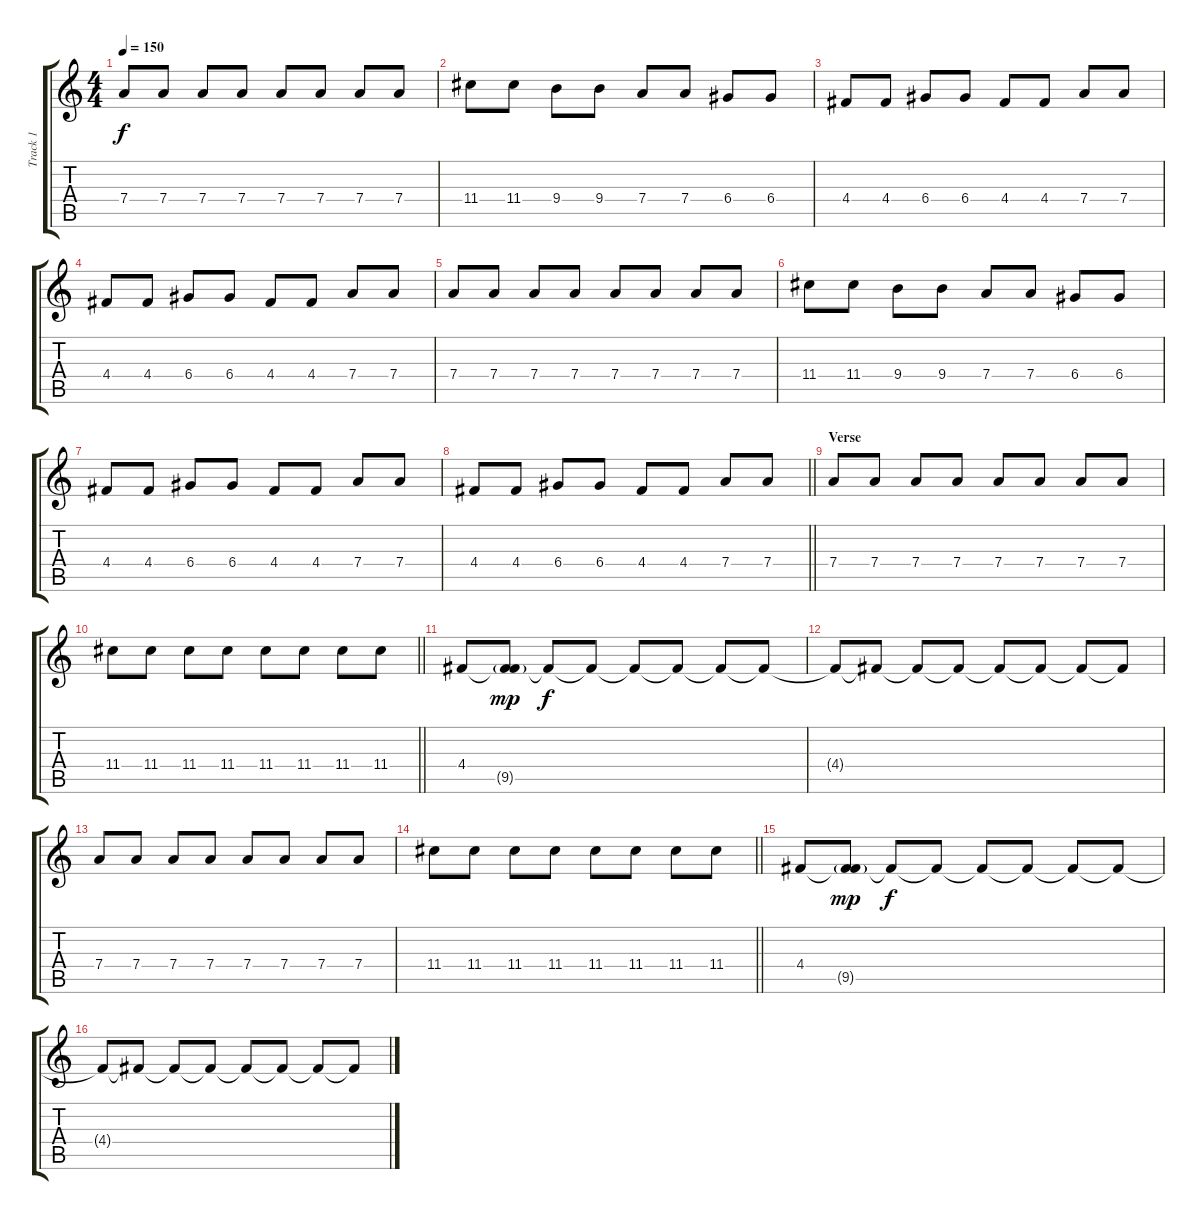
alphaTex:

\track ("Track 1" "Track 1") {instrument overdrivenguitar}
\staff {score tabs}
\tuning (E4 B3 G3 D3 A2 E2) {hide}
\ts (4 4)
\tempo 150
\clef g2
\ks c
7.4.8{dy f} 7.4.8 7.4.8 7.4.8 7.4.8 7.4.8 7.4.8 7.4.8 |
11.4.8 11.4.8 9.4.8 9.4.8 7.4.8 7.4.8 6.4.8 6.4.8 |
4.4.8 4.4.8 6.4.8 6.4.8 4.4.8 4.4.8 7.4.8 7.4.8 |
4.4.8 4.4.8 6.4.8 6.4.8 4.4.8 4.4.8 7.4.8 7.4.8 |
7.4.8 7.4.8 7.4.8 7.4.8 7.4.8 7.4.8 7.4.8 7.4.8 |
11.4.8 11.4.8 9.4.8 9.4.8 7.4.8 7.4.8 6.4.8 6.4.8 |
4.4.8 4.4.8 6.4.8 6.4.8 4.4.8 4.4.8 7.4.8 7.4.8 |
\barLineRight lightlight
4.4.8 4.4.8 6.4.8 6.4.8 4.4.8 4.4.8 7.4.8 7.4.8 |
\section ("" "Verse")
7.4.8 7.4.8 7.4.8 7.4.8 7.4.8 7.4.8 7.4.8 7.4.8 |
\barLineRight lightlight
11.4.8 11.4.8 11.4.8 11.4.8 11.4.8 11.4.8 11.4.8 11.4.8 |
\section ("" "")
4.4.8 (4.4{t} 9.5{g}).8{dy mp} 4.4{t}.8{dy f} 4.4{t}.8 4.4{t}.8 4.4{t}.8 4.4{t}.8 4.4{t}.8 |
4.4{t}.8 4.4{t}.8 4.4{t}.8 4.4{t}.8 4.4{t}.8 4.4{t}.8 4.4{t}.8 4.4{t}.8 |
7.4.8 7.4.8 7.4.8 7.4.8 7.4.8 7.4.8 7.4.8 7.4.8 |
\barLineRight lightlight
11.4.8 11.4.8 11.4.8 11.4.8 11.4.8 11.4.8 11.4.8 11.4.8 |
4.4.8 (4.4{t} 9.5{g}).8{dy mp} 4.4{t}.8{dy f} 4.4{t}.8 4.4{t}.8 4.4{t}.8 4.4{t}.8 4.4{t}.8 |
4.4{t}.8 4.4{t}.8 4.4{t}.8 4.4{t}.8 4.4{t}.8 4.4{t}.8 4.4{t}.8 4.4{t}.8
